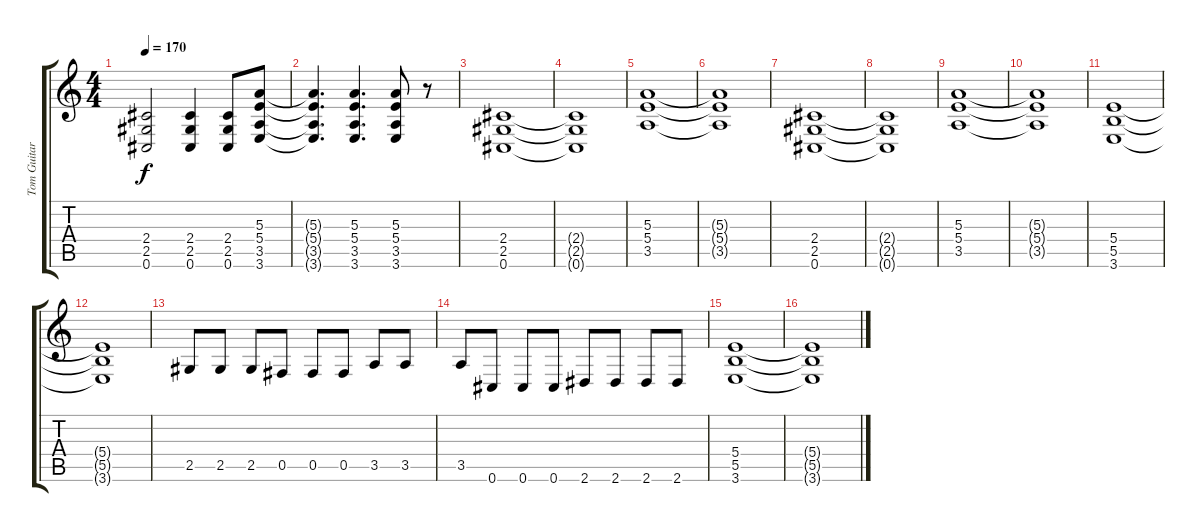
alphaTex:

\track ("Tom Guitar" "Tom Guitar") {instrument distortionguitar}
\staff {score tabs}
\tuning (Db4 Ab3 E3 B2 Gb2 Db2) {hide}
\ts (4 4)
\tempo 170
\clef g2
\ks c
(2.4 2.5 0.6).2{dy f} (2.4 2.5 0.6).4 (2.4 2.5 0.6).8 (5.3 5.4 3.5 3.6).8 |
(5.3{t} 5.4{t} 3.5{t} 3.6{t}).4{d} (5.3 5.4 3.5 3.6).4{d} (5.3 5.4 3.5 3.6).8 r.8 |
(2.4 2.5 0.6).1{volume 5} |
(2.4{t} 2.5{t} 0.6{t}).1 |
(5.3 5.4 3.5).1 |
(5.3{t} 5.4{t} 3.5{t}).1 |
(2.4 2.5 0.6).1{volume 5} |
(2.4{t} 2.5{t} 0.6{t}).1 |
(5.3 5.4 3.5).1 |
(5.3{t} 5.4{t} 3.5{t}).1 |
(5.4 5.5 3.6).1{volume 13} |
(5.4{t} 5.5{t} 3.6{t}).1 |
2.5.8 2.5.8 2.5.8 0.5.8 0.5.8 0.5.8 3.5.8 3.5.8 |
3.5.8 0.6.8 0.6.8 0.6.8 2.6.8 2.6.8 2.6.8 2.6.8 |
(5.4 5.5 3.6).1{volume 13} |
(5.4{t} 5.5{t} 3.6{t}).1
